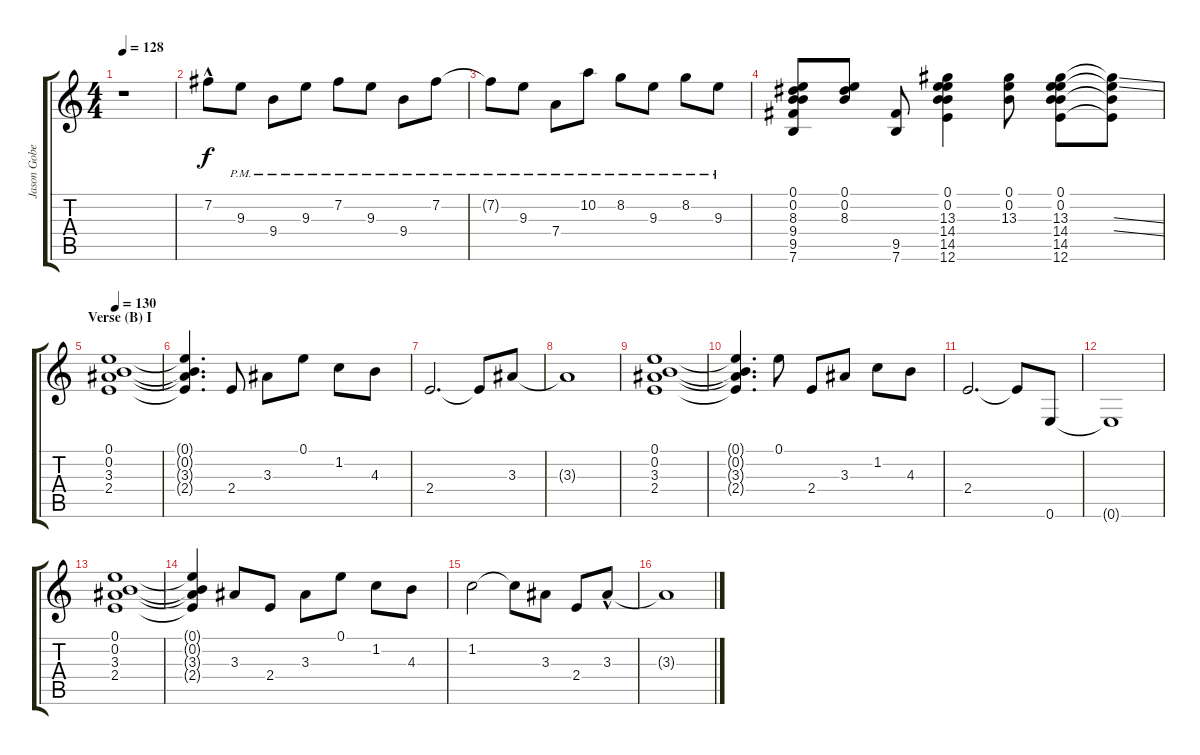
\track ("Jason Gobel (clean tone)" "Jason Gobe") {instrument electricguitarclean}
\staff {score tabs}
\tuning (E4 B3 G3 D3 A2 E2) {hide}
\ts (4 4)
\tempo 128
\clef g2
\ks c
r.1{dy f} |
7.2{hac}.8 9.3{pm}.8 9.4{pm}.8 9.3{pm}.8 7.2{pm}.8 9.3{pm}.8 9.4{pm}.8 7.2{pm}.8 |
7.2{pm t}.8 9.3{pm}.8 7.4{pm}.8 10.2{pm}.8 8.2{pm}.8 9.3{pm}.8 8.2{pm}.8 9.3{pm}.8 |
(0.1 0.2 8.3 9.4 9.5 7.6).8 (0.1 0.2 8.3).8 (9.5 7.6).8 (0.1 0.2 13.3 14.4 14.5 12.6).4 (0.1 0.2 13.3).8 (0.1 0.2 13.3 14.4 14.5 12.6).8 (13.3{ss t} 14.4{ss t} 14.5{t} 12.6{t}).8 |
\section ("" "Verse (B) I")
\tempo 130
(0.1 0.2 3.3 2.4).1 |
(0.1{t} 0.2{t} 3.3{t} 2.4{t}).4{d} 2.4.8 3.3.8 0.1.8 1.2.8 4.3.8 |
2.4.2{d} 2.4{t}.8 3.3.8 |
3.3{t}.1 |
(0.1 0.2 3.3 2.4).1 |
(0.1{t} 0.2{t} 3.3{t} 2.4{t}).4{d} 0.1.8 2.4.8 3.3.8 1.2.8 4.3.8 |
2.4.2{d} 2.4{t}.8 0.6.8 |
0.6{t}.1 |
(0.1 0.2 3.3 2.4).1 |
(0.1{t} 0.2{t} 3.3{t} 2.4{t}).4 3.3.8 2.4.8 3.3.8 0.1.8 1.2.8 4.3.8 |
1.2.2 1.2{t}.8 3.3.8 2.4.8 3.3{hac}.8 |
3.3{t}.1
